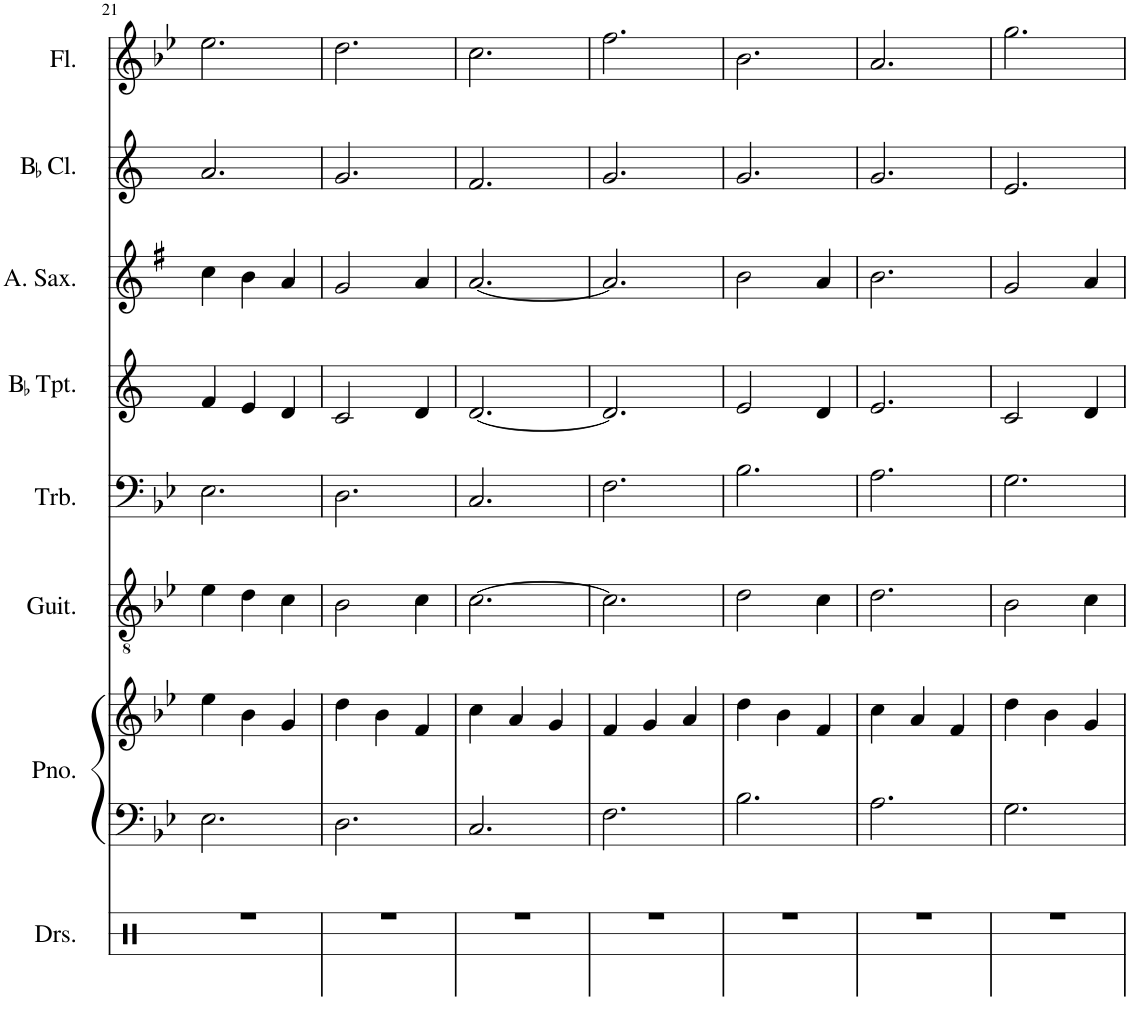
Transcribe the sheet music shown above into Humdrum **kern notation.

**kern	**kern	**kern	**kern	**kern	**kern	**kern	**kern	**kern
*part8	*part7	*part7	*part6	*part5	*part4	*part3	*part2	*part1
*staff9	*staff8	*staff7	*staff6	*staff5	*staff4	*staff3	*staff2	*staff1
*I"Drumset	*I"Piano	*	*I"Guitar	*I"Trombone	*I"BaccidentalFlat Trumpet	*I"Alto Saxophone	*I"BaccidentalFlat Clarinet	*I"Flute
*I'Drs.	*I'Pno.	*	*I'Guit.	*I'Trb.	*I'BaccidentalFlat Tpt.	*I'A. Sax.	*I'BaccidentalFlat Cl.	*I'Fl.
!!LO:PB:g=z
*clefX	*clefF4	*clefG2	*clefGv2	*clefF4	*clefG2	*clefG2	*clefG2	*clefG2
*	*	*	*	*	*Trd1c2	*Trd5c9	*Trd1c2	*
*k[]	*k[b-e-]	*k[b-e-]	*k[b-e-]	*k[b-e-]	*k[]	*k[f#]	*k[]	*k[b-e-]
*M3/4	*M3/4	*M3/4	*M3/4	*M3/4	*M3/4	*M3/4	*M3/4	*M3/4
=21	=21	=21	=21	=21	=21	=21	=21	=21
2.r	2.E-\	4ee-\	4e-\	2.E-\	4f/	4cc\	2.a/	2.ee-\
.	.	4b-\	4d\	.	4e/	4b\	.	.
.	.	4g/	4c\	.	4d/	4a/	.	.
=22	=22	=22	=22	=22	=22	=22	=22	=22
2.r	2.D\	4dd\	2B-\	2.D\	2c/	2g/	2.g/	2.dd\
.	.	4b-\	.	.	.	.	.	.
.	.	4f/	4c\	.	4d/	4a/	.	.
=23	=23	=23	=23	=23	=23	=23	=23	=23
2.r	2.C/	4cc\	[2.c\	2.C/	[2.d/	[2.a/	2.f/	2.cc\
.	.	4a/	.	.	.	.	.	.
.	.	4g/	.	.	.	.	.	.
=24	=24	=24	=24	=24	=24	=24	=24	=24
2.r	2.F\	4f/	2.c\]	2.F\	2.d/]	2.a/]	2.g/	2.ff\
.	.	4g/	.	.	.	.	.	.
.	.	4a/	.	.	.	.	.	.
=25	=25	=25	=25	=25	=25	=25	=25	=25
2.r	2.B-\	4dd\	2d\	2.B-\	2e/	2b\	2.g/	2.b-\
.	.	4b-\	.	.	.	.	.	.
.	.	4f/	4c\	.	4d/	4a/	.	.
=26	=26	=26	=26	=26	=26	=26	=26	=26
2.r	2.A\	4cc\	2.d\	2.A\	2.e/	2.b\	2.g/	2.a/
.	.	4a/	.	.	.	.	.	.
.	.	4f/	.	.	.	.	.	.
=27	=27	=27	=27	=27	=27	=27	=27	=27
2.r	2.G\	4dd\	2B-\	2.G\	2c/	2g/	2.e/	2.gg\
.	.	4b-\	.	.	.	.	.	.
.	.	4g/	4c\	.	4d/	4a/	.	.
=	=	=	=	=	=	=	=	=
*-	*-	*-	*-	*-	*-	*-	*-	*-
